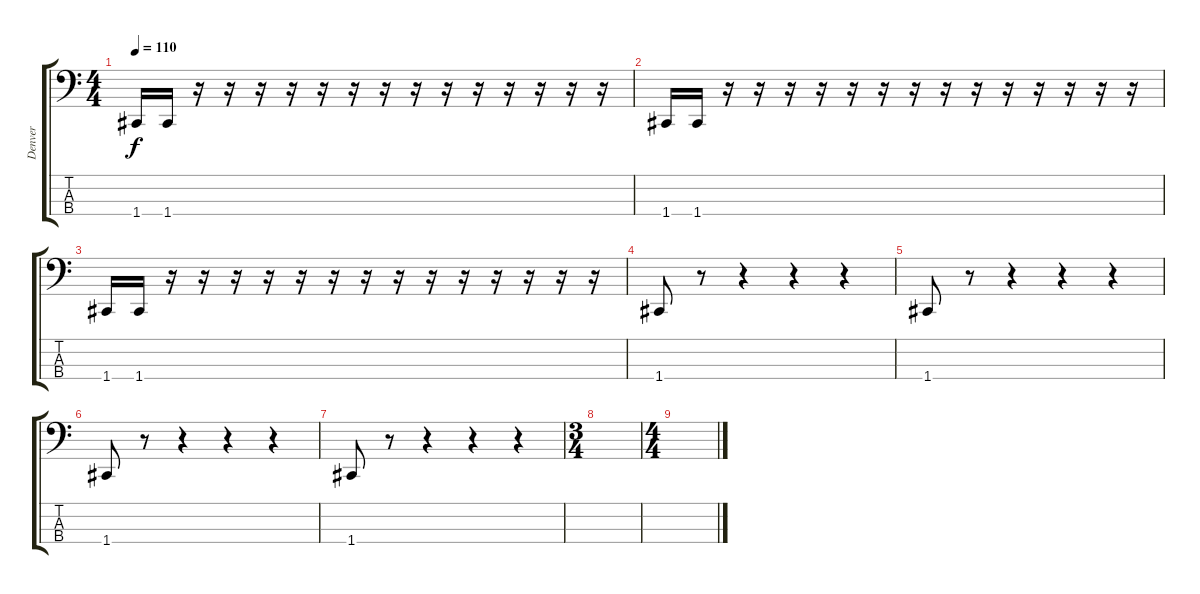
\track ("Denver" "Denver") {instrument electricbasspick}
\staff {score tabs}
\tuning (F2 C2 G1 C1) {hide}
\ts (4 4)
\tempo 110
\clef f4
\ks c
1.4.16{dy f} 1.4.16 r.16 r.16 r.16 r.16 r.16 r.16 r.16 r.16 r.16 r.16 r.16 r.16 r.16 r.16 |
1.4.16 1.4.16 r.16 r.16 r.16 r.16 r.16 r.16 r.16 r.16 r.16 r.16 r.16 r.16 r.16 r.16 |
1.4.16 1.4.16 r.16 r.16 r.16 r.16 r.16 r.16 r.16 r.16 r.16 r.16 r.16 r.16 r.16 r.16 |
1.4.8 r.8 r.4 r.4 r.4 |
1.4.8 r.8 r.4 r.4 r.4 |
1.4.8 r.8 r.4 r.4 r.4 |
1.4.8 r.8 r.4 r.4 r.4 |
\ts (3 4)
|
\ts (4 4)
